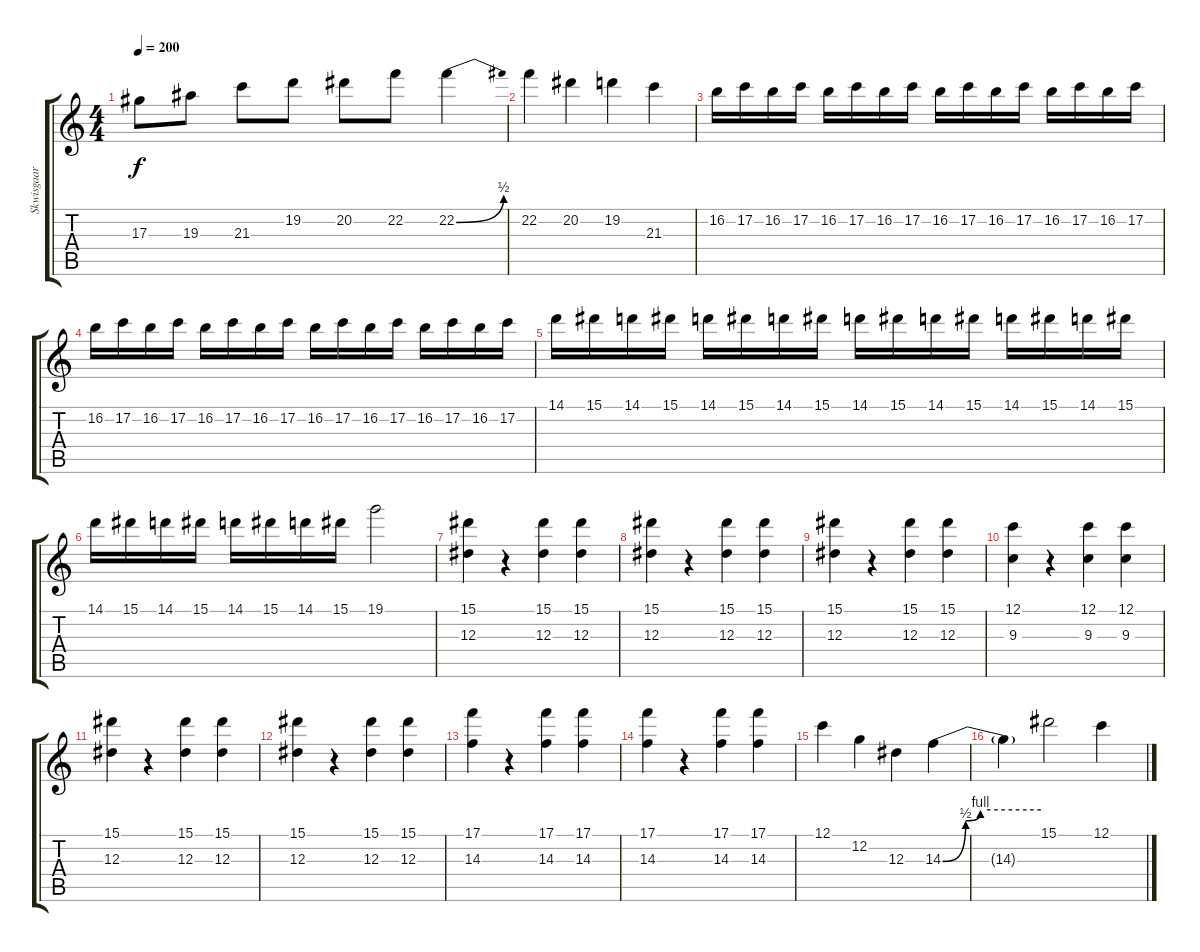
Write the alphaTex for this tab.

\track ("Skwisgaar" "Skwisgaar") {instrument distortionguitar}
\staff {score tabs}
\tuning (C4 G3 Eb3 Bb2 F2 C2) {hide}
\ts (4 4)
\tempo 200
\clef g2
\ks c
17.3.8{dy f} 19.3.8 21.3.8 19.2.8 20.2.8 22.2.8 22.2{be (bend 0 0 60 2)}.4 |
22.2.4 20.2.4 19.2.4 21.3.4 |
16.2.16 17.2.16 16.2.16 17.2.16 16.2.16 17.2.16 16.2.16 17.2.16 16.2.16 17.2.16 16.2.16 17.2.16 16.2.16 17.2.16 16.2.16 17.2.16 |
16.2.16 17.2.16 16.2.16 17.2.16 16.2.16 17.2.16 16.2.16 17.2.16 16.2.16 17.2.16 16.2.16 17.2.16 16.2.16 17.2.16 16.2.16 17.2.16 |
14.1.16 15.1.16 14.1.16 15.1.16 14.1.16 15.1.16 14.1.16 15.1.16 14.1.16 15.1.16 14.1.16 15.1.16 14.1.16 15.1.16 14.1.16 15.1.16 |
14.1.16 15.1.16 14.1.16 15.1.16 14.1.16 15.1.16 14.1.16 15.1.16 19.1.2 |
(15.1 12.3).4 r.4 (15.1 12.3).4 (15.1 12.3).4 |
(15.1 12.3).4 r.4 (15.1 12.3).4 (15.1 12.3).4 |
(15.1 12.3).4 r.4 (15.1 12.3).4 (15.1 12.3).4 |
(12.1 9.3).4 r.4 (12.1 9.3).4 (12.1 9.3).4 |
(15.1 12.3).4 r.4 (15.1 12.3).4 (15.1 12.3).4 |
(15.1 12.3).4 r.4 (15.1 12.3).4 (15.1 12.3).4 |
(17.1 14.3).4 r.4 (17.1 14.3).4 (17.1 14.3).4 |
(17.1 14.3).4 r.4 (17.1 14.3).4 (17.1 14.3).4 |
12.1.4 12.2.4 12.3.4 14.3{be (custom 0 0 14 2 23 4 60 4)}.4 |
14.3{t}.4 15.1.2 12.1.4
